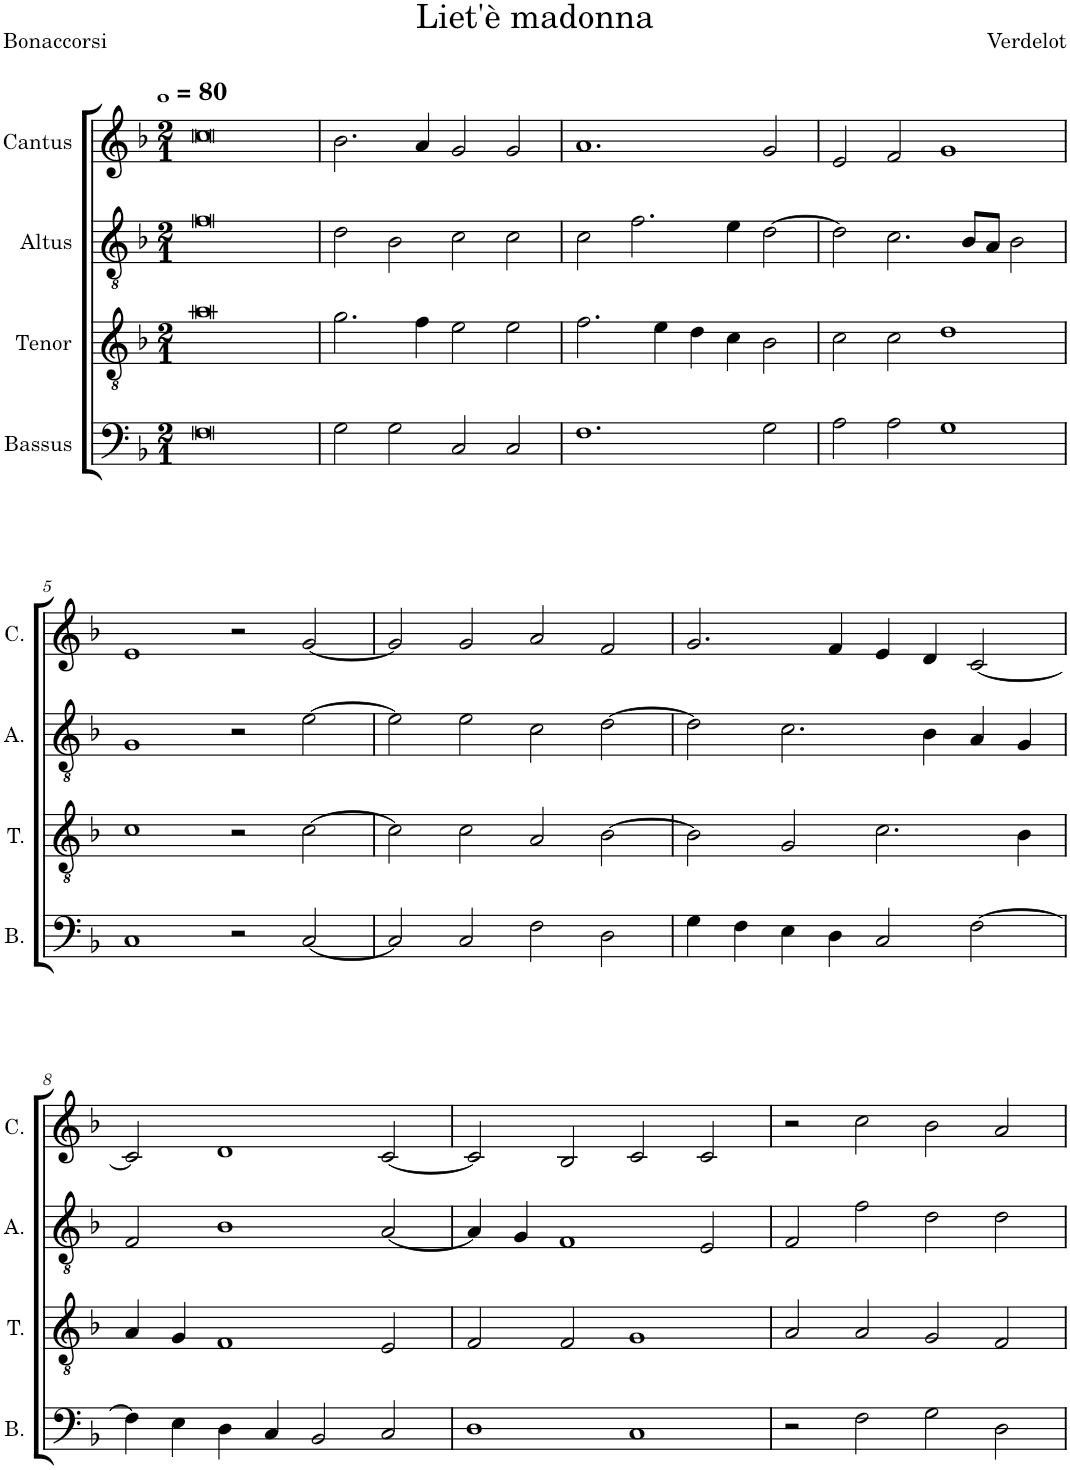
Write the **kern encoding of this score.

**kern	**kern	**kern	**kern
*part4	*part3	*part2	*part1
*staff4	*staff3	*staff2	*staff1
*I"Bassus	*I"Tenor	*I"Altus	*I"Cantus
*I'B.	*I'T.	*I'A.	*I'C.
*clefF4	*clefGv2	*clefGv2	*clefG2
*k[b-]	*k[b-]	*k[b-]	*k[b-]
*M2/1	*M2/1	*M2/1	*M2/1
*MM320	*MM320	*MM320	*MM320
=1	=1	=1	=1
0F	0a	0f	0cc
=2	=2	=2	=2
2G\	2.g\	2d\	2.b-\
2G\	.	2B-\	.
.	4f\	.	4a/
2C/	2e\	2c\	2g/
2C/	2e\	2c\	2g/
=3	=3	=3	=3
1.F	2.f\	2c\	1.a
.	.	2.f\	.
.	4e\	.	.
.	4d\	.	.
.	4c\	4e\	.
2G\	2B-\	[2d\	2g/
=4	=4	=4	=4
2A\	2c\	2d\]	2e/
2A\	2c\	2.c\	2f/
1G	1d	.	1g
.	.	8B-/L	.
.	.	8A/J	.
.	.	2B-\	.
!!LO:LB:g=z
=5	=5	=5	=5
1C	1c	1G	1e
2r	2r	2r	2r
[2C/	[2c\	[2e\	[2g/
=6	=6	=6	=6
2C/]	2c\]	2e\]	2g/]
2C/	2c\	2e\	2g/
2F\	2A/	2c\	2a/
2D\	[2B-\	[2d\	2f/
=7	=7	=7	=7
4G\	2B-\]	2d\]	2.g/
4F\	.	.	.
4E\	2G/	2.c\	.
4D\	.	.	4f/
2C/	2.c\	.	4e/
.	.	4B-\	4d/
[2F\	.	4A/	[2c/
.	4B-\	4G/	.
!!LO:LB:g=z
=8	=8	=8	=8
4F\]	4A/	2F/	2c/]
4E\	4G/	.	.
4D\	1F	1B-	1d
4C/	.	.	.
2BB-/	.	.	.
2C/	2E/	[2A/	[2c/
=9	=9	=9	=9
1D	2F/	4A/]	2c/]
.	.	4G/	.
.	2F/	1F	2B-/
1C	1G	.	2c/
.	.	2E/	2c/
=10	=10	=10	=10
2r	2A/	2F/	2r
2F\	2A/	2f\	2cc\
2G\	2G/	2d\	2b-\
2D\	2F/	2d\	2a/
=	=	=	=
*-	*-	*-	*-
